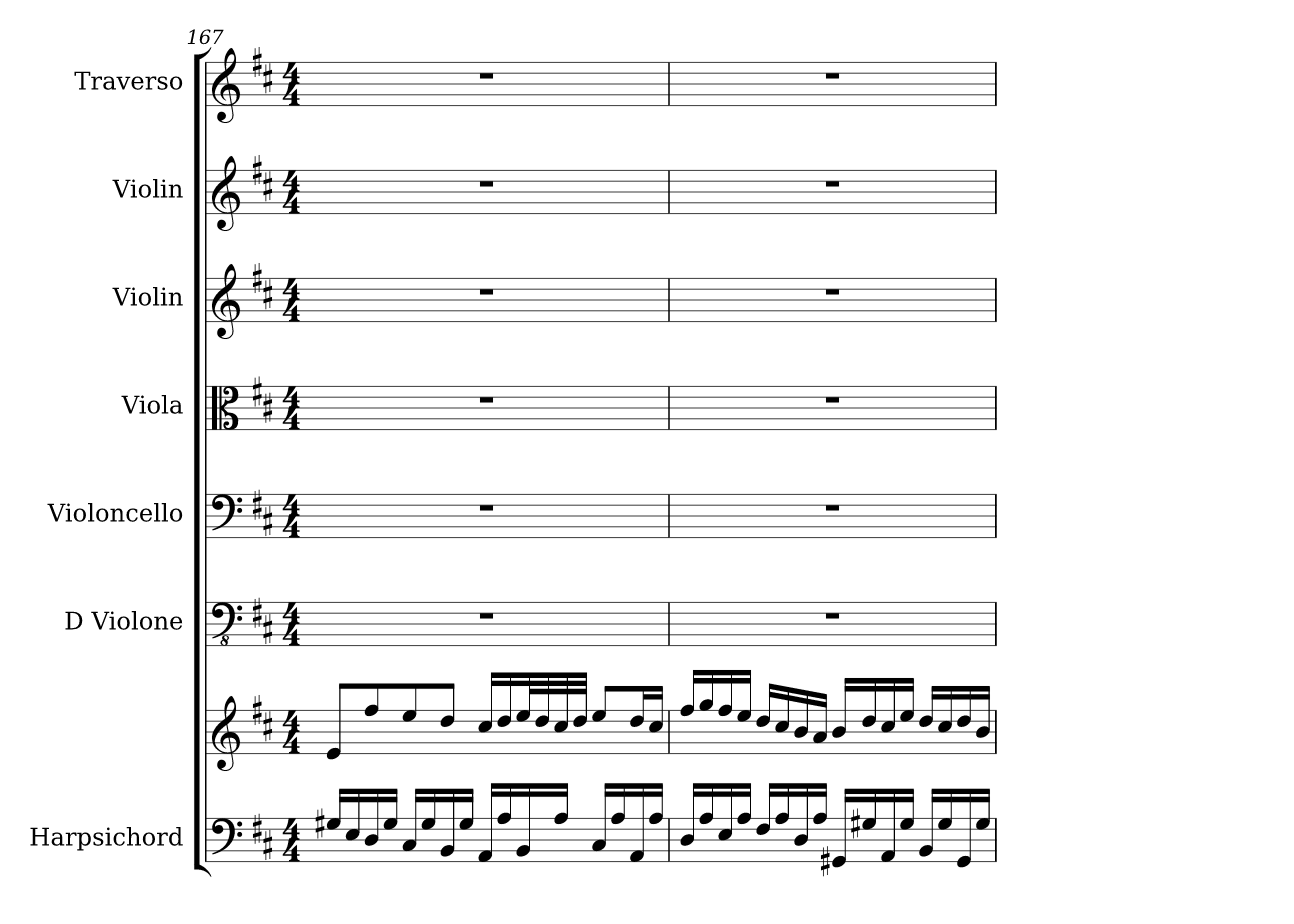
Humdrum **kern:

**kern	**kern	**kern	**kern	**kern	**kern	**kern	**kern
*part7	*part7	*part6	*part5	*part4	*part3	*part2	*part1
*staff8	*staff7	*staff6	*staff5	*staff4	*staff3	*staff2	*staff1
*I"Harpsichord	*	*I"D Violone	*I"Violoncello	*I"Viola	*I"Violin	*I"Violin	*I"Traverso
*I'Hch.	*	*I'D Vne.	*I'Vc.	*I'Vla.	*I'Vln.	*I'Vln.	*I'Trv.
*clefF4	*clefG2	*clefFv4	*clefF4	*clefC3	*clefG2	*clefG2	*clefG2
*	*	*ITrd7c12	*	*	*	*	*
*k[f#c#]	*k[f#c#]	*k[f#c#]	*k[f#c#]	*k[f#c#]	*k[f#c#]	*k[f#c#]	*k[f#c#]
*M4/4	*M4/4	*M4/4	*M4/4	*M4/4	*M4/4	*M4/4	*M4/4
=167	=167	=167	=167	=167	=167	=167	=167
16G#X/LL	8e/L	1r	1r	1r	1r	1r	1r
16E/	.	.	.	.	.	.	.
16D/	8ff#/	.	.	.	.	.	.
16G#/JJ	.	.	.	.	.	.	.
16C#/LL	8ee/	.	.	.	.	.	.
16G#/	.	.	.	.	.	.	.
16BB/	8dd/J	.	.	.	.	.	.
16G#/JJ	.	.	.	.	.	.	.
16AA/LL	16cc#/LL	.	.	.	.	.	.
16A/	16dd/	.	.	.	.	.	.
16BB/	32ee/L	.	.	.	.	.	.
.	32dd/	.	.	.	.	.	.
16A/JJ	32cc#/	.	.	.	.	.	.
.	32dd/JJJ	.	.	.	.	.	.
16C#/LL	8ee/L	.	.	.	.	.	.
16A/	.	.	.	.	.	.	.
16AA/	16dd/L	.	.	.	.	.	.
16A/JJ	16cc#/JJ	.	.	.	.	.	.
!!LO:PB:g=z
=168	=168	=168	=168	=168	=168	=168	=168
16D/LL	16ff#/LL	1r	1r	1r	1r	1r	1r
16A/	16gg/	.	.	.	.	.	.
16E/	16ff#/	.	.	.	.	.	.
16A/JJ	16ee/JJ	.	.	.	.	.	.
16F#/LL	16dd/LL	.	.	.	.	.	.
16A/	16cc#/	.	.	.	.	.	.
16D/	16b/	.	.	.	.	.	.
16A/JJ	16a/JJ	.	.	.	.	.	.
16GG#X/LL	16b/LL	.	.	.	.	.	.
16G#X/	16dd/	.	.	.	.	.	.
16AA/	16cc#/	.	.	.	.	.	.
16G#/JJ	16ee/JJ	.	.	.	.	.	.
16BB/LL	16dd/LL	.	.	.	.	.	.
16G#/	16cc#/	.	.	.	.	.	.
16GG#/	16dd/	.	.	.	.	.	.
16G#/JJ	16b/JJ	.	.	.	.	.	.
=	=	=	=	=	=	=	=
*-	*-	*-	*-	*-	*-	*-	*-
